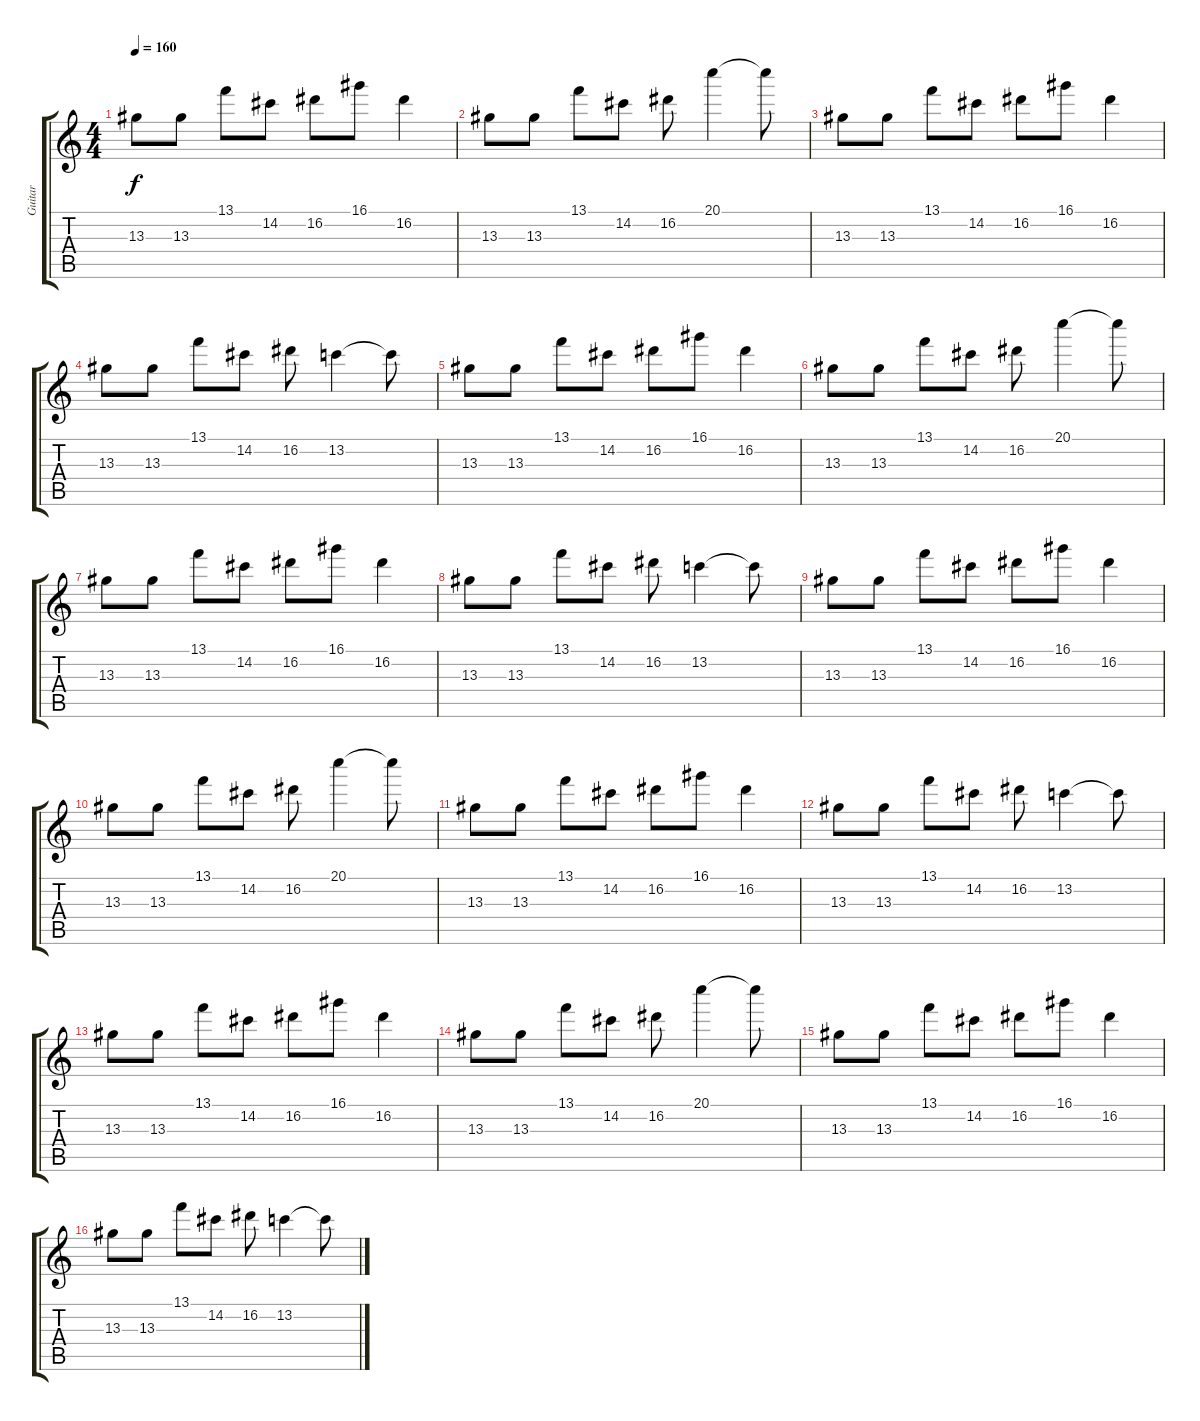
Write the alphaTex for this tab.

\track ("Guitar" "Guitar") {instrument overdrivenguitar}
\staff {score tabs}
\tuning (E4 B3 G3 D3 A2 E2) {hide}
\ts (4 4)
\tempo 160
\clef g2
\ks c
13.3.8{dy f} 13.3.8 13.1.8 14.2.8 16.2.8 16.1.8 16.2.4 |
13.3.8 13.3.8 13.1.8 14.2.8 16.2.8 20.1.4 20.1{t}.8 |
13.3.8 13.3.8 13.1.8 14.2.8 16.2.8 16.1.8 16.2.4 |
13.3.8 13.3.8 13.1.8 14.2.8 16.2.8 13.2.4 13.2{t}.8 |
13.3.8{instrument synthvoice} 13.3.8 13.1.8 14.2.8 16.2.8 16.1.8 16.2.4 |
13.3.8 13.3.8 13.1.8 14.2.8 16.2.8 20.1.4 20.1{t}.8 |
13.3.8 13.3.8 13.1.8 14.2.8 16.2.8 16.1.8 16.2.4 |
13.3.8 13.3.8 13.1.8 14.2.8 16.2.8 13.2.4 13.2{t}.8 |
13.3.8 13.3.8 13.1.8 14.2.8 16.2.8 16.1.8 16.2.4 |
13.3.8 13.3.8 13.1.8 14.2.8 16.2.8 20.1.4 20.1{t}.8 |
13.3.8 13.3.8 13.1.8 14.2.8 16.2.8 16.1.8 16.2.4 |
13.3.8 13.3.8 13.1.8 14.2.8 16.2.8 13.2.4 13.2{t}.8 |
13.3.8{volume 10} 13.3.8 13.1.8 14.2.8 16.2.8 16.1.8 16.2.4 |
13.3.8 13.3.8 13.1.8 14.2.8 16.2.8 20.1.4 20.1{t}.8 |
13.3.8{volume 8} 13.3.8 13.1.8 14.2.8 16.2.8 16.1.8 16.2.4 |
13.3.8 13.3.8 13.1.8 14.2.8 16.2.8 13.2.4 13.2{t}.8
